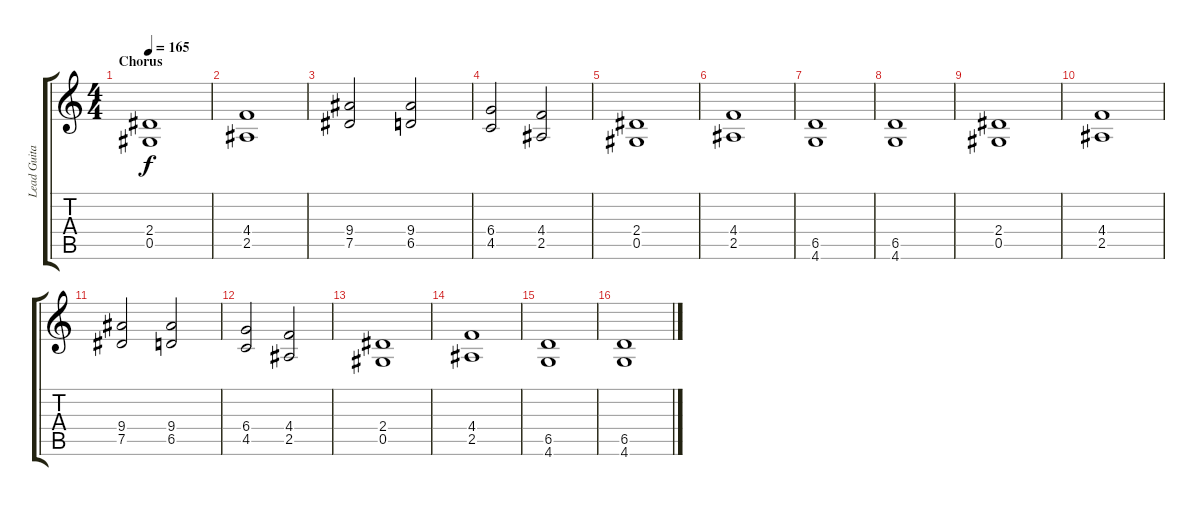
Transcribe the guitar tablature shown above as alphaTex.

\track ("Lead Guitar" "Lead Guita") {instrument distortionguitar}
\staff {score tabs}
\tuning (Eb4 Bb3 Gb3 Db3 Ab2 Eb2) {hide}
\ts (4 4)
\section ("" "Chorus")
\tempo 165
\clef g2
\ks c
(2.4 0.5).1{dy f} |
(4.4 2.5).1 |
(9.4 7.5).2 (9.4 6.5).2 |
(6.4 4.5).2 (4.4 2.5).2 |
(2.4 0.5).1 |
(4.4 2.5).1 |
(6.5 4.6).1 |
(6.5 4.6).1 |
(2.4 0.5).1 |
(4.4 2.5).1 |
(9.4 7.5).2 (9.4 6.5).2 |
(6.4 4.5).2 (4.4 2.5).2 |
(2.4 0.5).1 |
(4.4 2.5).1 |
(6.5 4.6).1 |
(6.5 4.6).1
